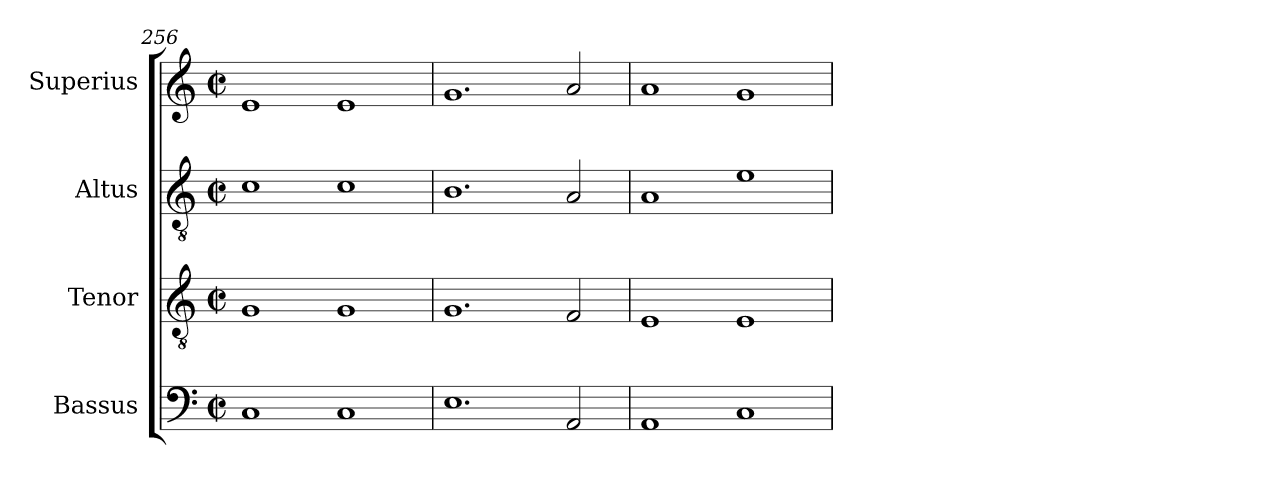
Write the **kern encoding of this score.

**kern	**kern	**kern	**kern
*part4	*part3	*part2	*part1
*staff4	*staff3	*staff2	*staff1
*I"Bassus	*I"Tenor	*I"Altus	*I"Superius
*I'B.	*I'T.	*I'A.	*I'S.
*clefF4	*clefGv2	*clefGv2	*clefG2
*	*ITrd7c12	*ITrd7c12	*
*k[]	*k[]	*k[]	*k[]
*C:	*C:	*C:	*C:
*M2/2	*M2/2	*M2/2	*M2/2
*met(c|)	*met(c|)	*met(c|)	*met(c|)
=256	=256	=256	=256
1Ci	1GGi	1Ci	1ei
1Ci	1GGi	1Ci	1ei
=257	=257	=257	=257
1.Ei	1.GGi	1.BBi	1.gi
2AAi/	2FFi/	2AAi/	2ai/
=258	=258	=258	=258
1AAi	1EEi	1AAi	1ai
1Ci	1EEi	1Ei	1gi
=	=	=	=
*-	*-	*-	*-
